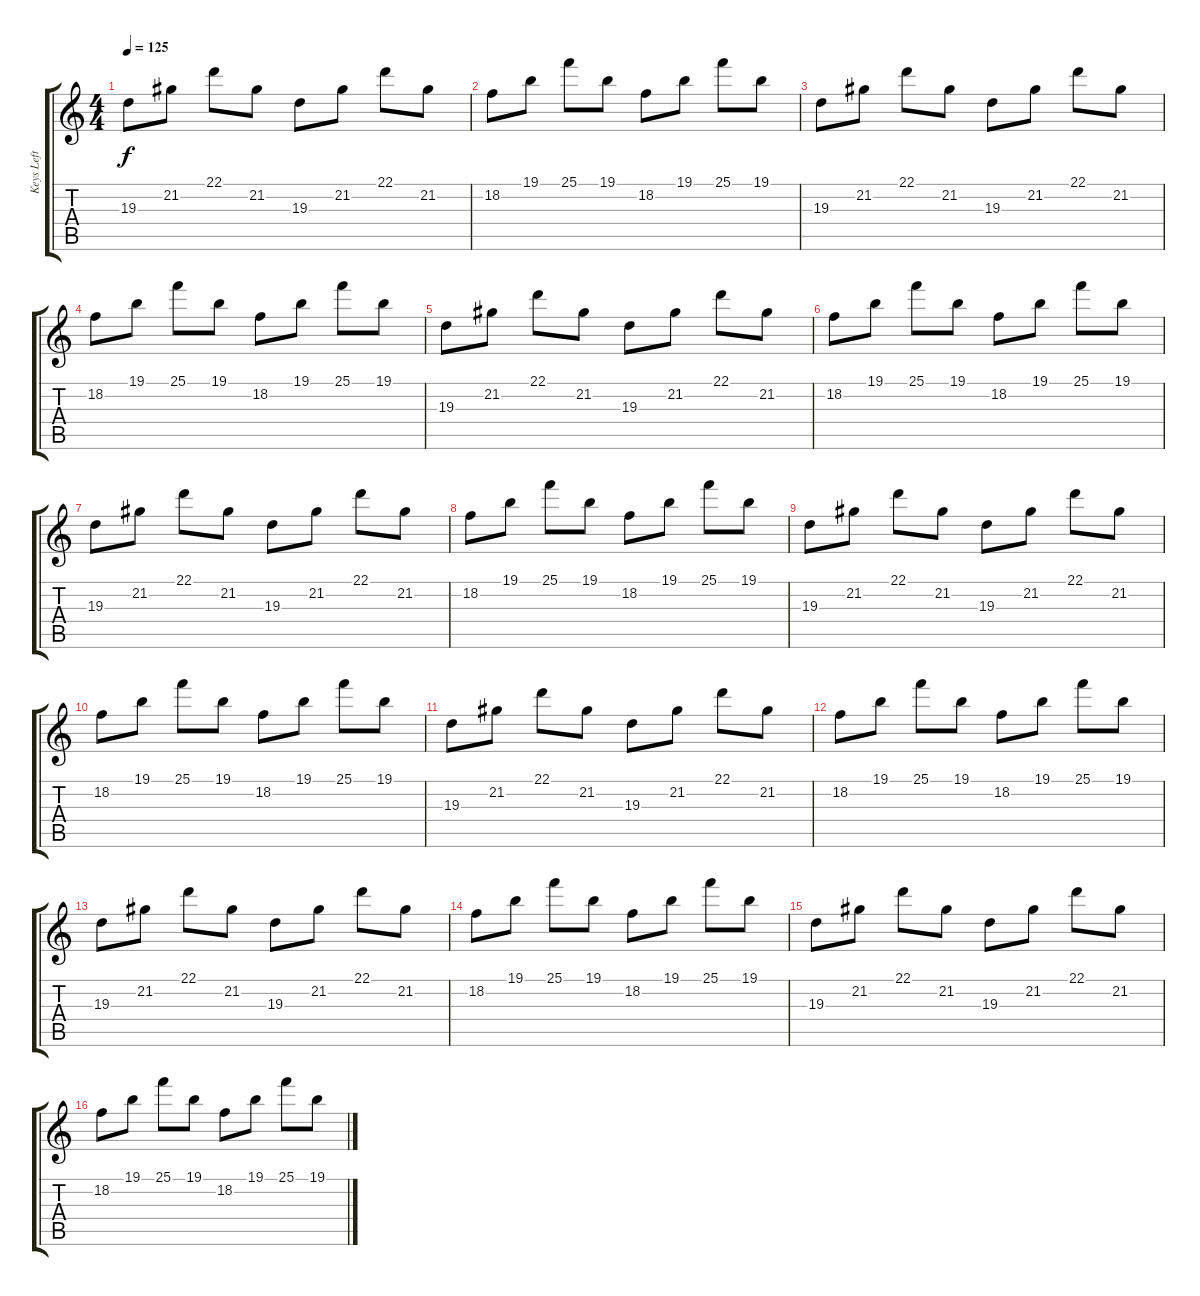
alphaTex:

\track ("Keys Left" "Keys Left") {instrument stringensemble1}
\staff {score tabs}
\tuning (E4 B3 G3 D3 A2 E2) {hide}
\ts (4 4)
\tempo 125
\clef g2
\ks c
19.3.8{dy f} 21.2.8 22.1.8 21.2.8 19.3.8 21.2.8 22.1.8 21.2.8 |
18.2.8 19.1.8 25.1.8 19.1.8 18.2.8 19.1.8 25.1.8 19.1.8 |
19.3.8 21.2.8 22.1.8 21.2.8 19.3.8 21.2.8 22.1.8 21.2.8 |
18.2.8 19.1.8 25.1.8 19.1.8 18.2.8 19.1.8 25.1.8 19.1.8 |
19.3.8 21.2.8 22.1.8 21.2.8 19.3.8 21.2.8 22.1.8 21.2.8 |
18.2.8 19.1.8 25.1.8 19.1.8 18.2.8 19.1.8 25.1.8 19.1.8 |
19.3.8 21.2.8 22.1.8 21.2.8 19.3.8 21.2.8 22.1.8 21.2.8 |
18.2.8 19.1.8 25.1.8 19.1.8 18.2.8 19.1.8 25.1.8 19.1.8 |
19.3.8 21.2.8 22.1.8 21.2.8 19.3.8 21.2.8 22.1.8 21.2.8 |
18.2.8 19.1.8 25.1.8 19.1.8 18.2.8 19.1.8 25.1.8 19.1.8 |
19.3.8 21.2.8 22.1.8 21.2.8 19.3.8 21.2.8 22.1.8 21.2.8 |
18.2.8 19.1.8 25.1.8 19.1.8 18.2.8 19.1.8 25.1.8 19.1.8 |
19.3.8 21.2.8 22.1.8 21.2.8 19.3.8 21.2.8 22.1.8 21.2.8 |
18.2.8 19.1.8 25.1.8 19.1.8 18.2.8 19.1.8 25.1.8 19.1.8 |
19.3.8 21.2.8 22.1.8 21.2.8 19.3.8 21.2.8 22.1.8 21.2.8 |
18.2.8 19.1.8 25.1.8 19.1.8 18.2.8 19.1.8 25.1.8 19.1.8
